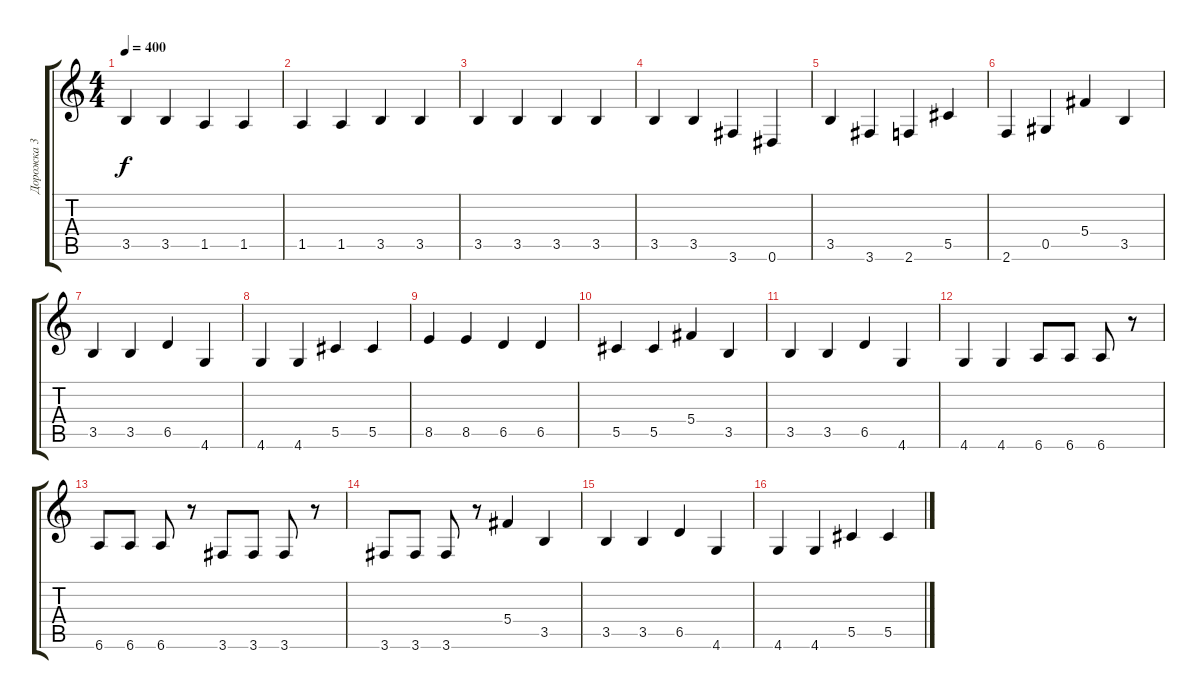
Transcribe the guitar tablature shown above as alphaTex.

\track ("Дорожка 3" "Дорожка 3") {instrument electricbassfinger}
\staff {score tabs}
\tuning (Eb4 Bb3 Gb3 Db3 Ab2 Eb2) {hide}
\ts (4 4)
\tempo 400
\clef g2
\ks c
3.5.4{dy f} 3.5.4 1.5.4 1.5.4 |
1.5.4 1.5.4 3.5.4 3.5.4 |
3.5.4 3.5.4 3.5.4 3.5.4 |
3.5.4 3.5.4 3.6.4 0.6.4 |
3.5.4 3.6.4 2.6.4 5.5.4 |
2.6.4 0.5.4 5.4.4 3.5.4 |
3.5.4 3.5.4 6.5.4 4.6.4 |
4.6.4 4.6.4 5.5.4 5.5.4 |
8.5.4 8.5.4 6.5.4 6.5.4 |
5.5.4 5.5.4 5.4.4 3.5.4 |
3.5.4 3.5.4 6.5.4 4.6.4 |
4.6.4 4.6.4 6.6.8 6.6.8 6.6.8 r.8 |
6.6.8 6.6.8 6.6.8 r.8 3.6.8 3.6.8 3.6.8 r.8 |
3.6.8 3.6.8 3.6.8 r.8 5.4.4 3.5.4 |
3.5.4 3.5.4 6.5.4 4.6.4 |
4.6.4 4.6.4 5.5.4 5.5.4
